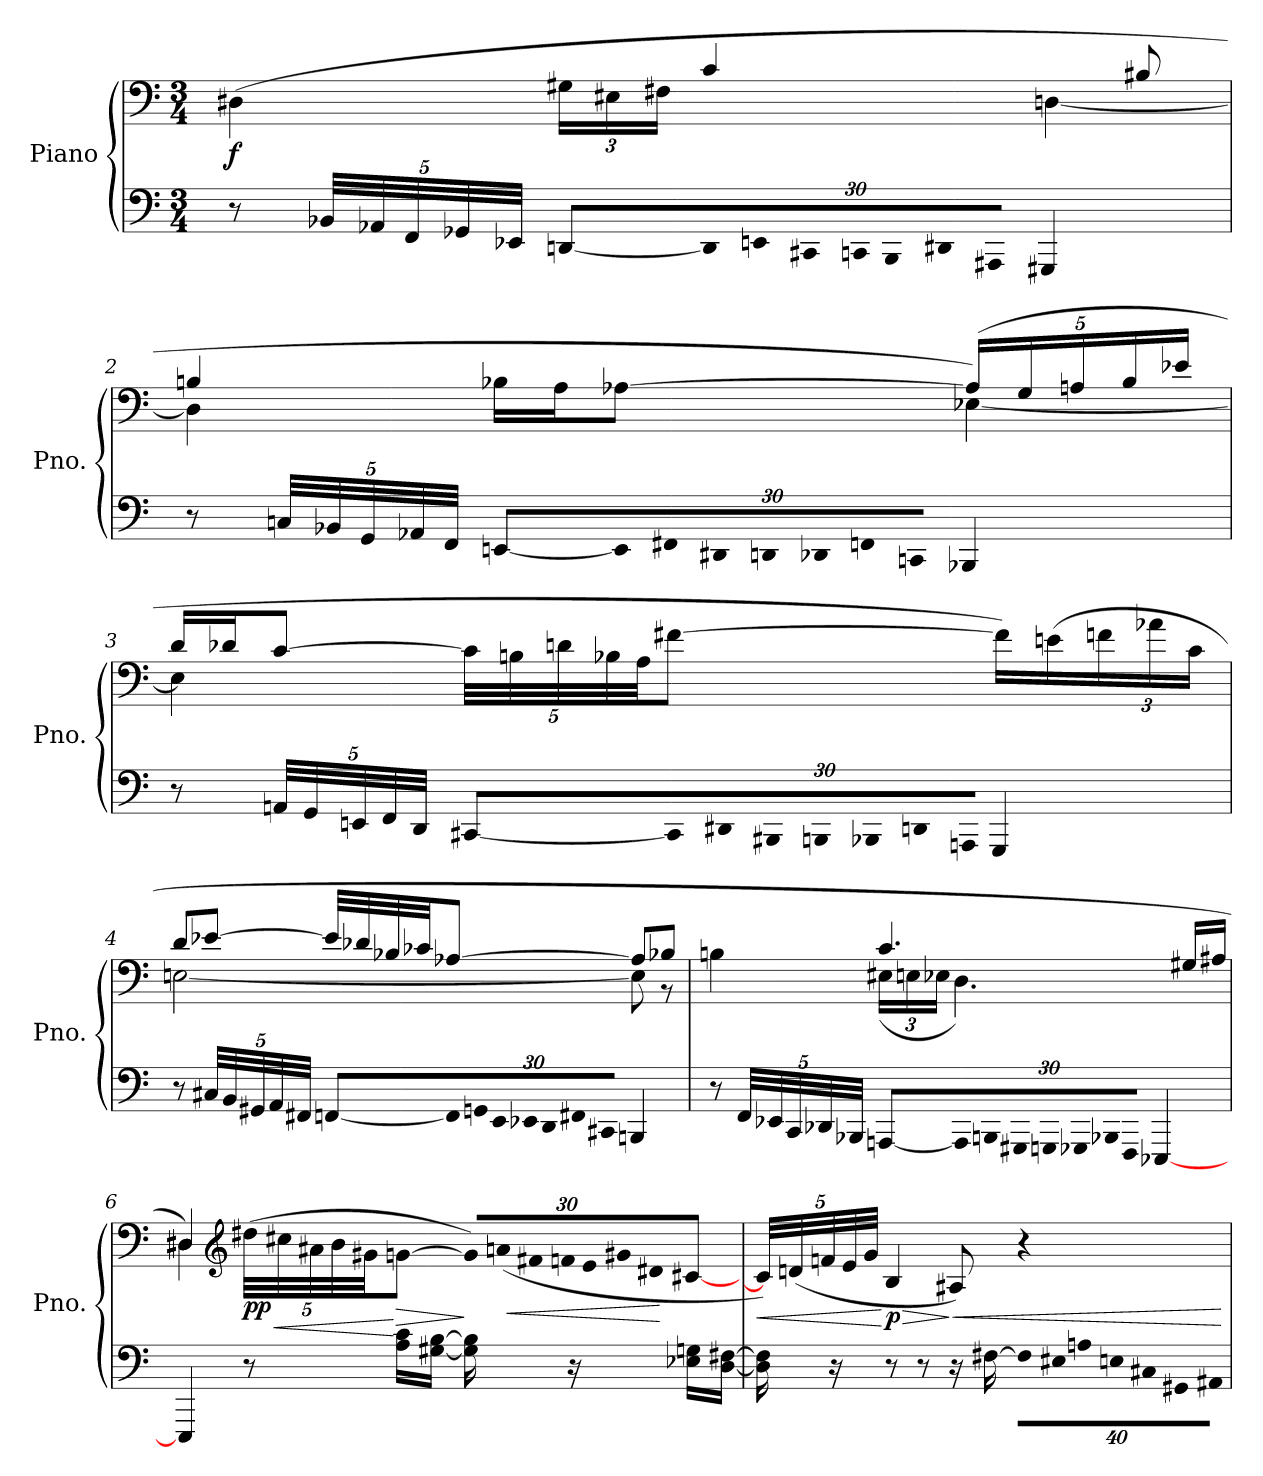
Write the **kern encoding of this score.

**kern	**kern	**dynam
*part1	*part1	*part1
*staff2	*staff1	*staff1/2
*I"Piano	*	*
*I'Pno.	*	*
*clefF4	*clefF4	*
*k[]	*k[]	*
*M3/4	*M3/4	*
*MM25	*MM25	*
=1	=1	=1
*	*^	*
!	!	!	!LO:DY:b
8r	(>4D#X\	2ryy	f
*Xbrackettup	*	*	*
40BB-X/LLL	.	.	.
40AA-X/	.	.	.
40FF/	.	.	.
40GG-X/	.	.	.
40EE-X/JJJ	.	.	.
*	*Xbrackettup	*	*
[8DDn/L	24G#X\LL	.	.
.	24E#X\	.	.
.	24F#X\JJ	.	.
!LO:N:vis=32	!	!	!
960%17DD/LL]	4c/	.	.
!LO:N:vis=32	!	!	!
960%17EEn/	.	.	.
!LO:N:vis=32	!	!	!
960%17CC#X/	.	.	.
!LO:N:vis=32	!	!	!
960%17CCn/	.	.	.
!LO:N:vis=32	!	!	!
960%17BBB/	.	.	.
!LO:N:vis=32	!	!	!
960%17DD#X/	.	.	.
!LO:N:vis=32	!	!	!
960%17AAA#X/JJJ	.	.	.
4GGG#X/	.	.	.
.	.	[4Dn\	.
.	8B#X/	.	.
960ryy	.	.	.
=2	=2	=2	=2
8r	4Bn/	4D\]	.
40Cn/LLL	.	.	.
40BB-X/	.	.	.
40GG/	.	.	.
40AA-X/	.	.	.
40FF/JJJ	.	.	.
[8EEn/L	16B-X\LL	4ryy	.
.	16A\J	.	.
!LO:N:vis=32	!	!	!
960%17EE/LL]	[8A-X\J	.	.
!LO:N:vis=32	!	!	!
960%17FF#X/	.	.	.
!LO:N:vis=32	!	!	!
960%17DD#X/	.	.	.
!LO:N:vis=32	!	!	!
960%17DDn/	.	.	.
!LO:N:vis=32	!	!	!
960%17DD-X/	.	.	.
!LO:N:vis=32	!	!	!
960%17FFn/	.	.	.
!LO:N:vis=32	!	!	!
960%17CCn/JJJ	.	.	.
4BBB-X/	.	.	.
.	(>20A-/LL])	[4E-X\	.
.	20G/	.	.
.	20An/	.	.
.	20B-/	.	.
.	20e-X/JJ	.	.
960ryy	.	.	.
!!LO:LB:g=z	!!
=3	=3	=3	=3
8r	16d/LL	4E-\]	.
.	16d-X/J	.	.
40AAn/LLL	[8c/J	.	.
40GG/	.	.	.
40EEn/	.	.	.
40FF/	.	.	.
40DD/JJJ	.	.	.
[8CC#X/L	40c\LLL]	2ryy	.
.	40Bn\	.	.
.	40dn\	.	.
.	40B-X\	.	.
.	40A\JJ	.	.
!LO:N:vis=32	!	!	!
960%17CC#/LL]	[8f#X\J	.	.
!LO:N:vis=32	!	!	!
960%17DD#X/	.	.	.
!LO:N:vis=32	!	!	!
960%17BBB#X/	.	.	.
!LO:N:vis=32	!	!	!
960%17BBBn/	.	.	.
!LO:N:vis=32	!	!	!
960%17BBB-X/	.	.	.
!LO:N:vis=32	!	!	!
960%17DDn/	.	.	.
!LO:N:vis=32	!	!	!
960%17AAAn/JJJ	.	.	.
4GGG/	.	.	.
.	16f#\LL])	.	.
.	(>16en\	.	.
.	24fn\	.	.
.	24a-X\	.	.
.	24c\JJ	.	.
960ryy	.	.	.
=4	=4	=4	=4
8r	8d/L	[2En\	.
40C#X/LLL	[8e-X/J	.	.
40BB/	.	.	.
40GG#X/	.	.	.
40AA/	.	.	.
40FF#X/JJJ	.	.	.
[8FFn/L	32e-/LLL]	.	.
.	32d-X/	.	.
.	32B-X/	.	.
.	32c-X/JJ	.	.
!LO:N:vis=32	!	!	!
960%17FF/LL]	[8A-X/J	.	.
!LO:N:vis=32	!	!	!
960%17GGn/	.	.	.
!LO:N:vis=32	!	!	!
960%17EE/	.	.	.
!LO:N:vis=32	!	!	!
960%17EE-X/	.	.	.
!LO:N:vis=32	!	!	!
960%17DD/	.	.	.
!LO:N:vis=32	!	!	!
960%17FF#X/	.	.	.
!LO:N:vis=32	!	!	!
960%17CC#X/JJJ	.	.	.
4BBBn/	.	.	.
.	8A-/L]	8E\]	.
.	8B-X/J	8r	.
960ryy	.	.	.
!!LO:LB:g=z	!!
=5	=5	=5	=5
8r	4Bn\	4ryy	.
40FF/LLL	.	.	.
40EE-X/	.	.	.
40CC/	.	.	.
40DD-X/	.	.	.
40BBB-X/JJJ	.	.	.
[8AAAn/L	4.c/	(<24E#X\LL	.
.	.	24En\	.
.	.	24E-X\JJ	.
!LO:N:vis=32	!	!	!
960%17AAA/LL]	.	4.D\)	.
!LO:N:vis=32	!	!	!
960%17BBBn/	.	.	.
!LO:N:vis=32	!	!	!
960%17GGG#X/	.	.	.
!LO:N:vis=32	!	!	!
960%17GGGn/	.	.	.
!LO:N:vis=32	!	!	!
960%17GGG-X/	.	.	.
!LO:N:vis=32	!	!	!
960%17BBB-X/	.	.	.
!LO:N:vis=32	!	!	!
960%17FFF/JJJ	.	.	.
[4EEE-X/	.	.	.
.	16G#X/LL	.	.
.	16A#X/JJ	.	.
960ryy	.	.	.
=6	=6	=6	=6
4EEE-Z/]	4D#XZ/)	4D#\	.
*	*clefG2	*	*
!	!	!	!LO:HP:b
!	!	!	!LO:DY:n=1:b
8r	(>40dd#X\LLL	960ryy	< pp
.	.	960%479ryy	.
.	40cc#X\	.	.
.	40a#X\	.	.
.	40b\	.	.
.	40g#X\JJ	.	.
!	!	!	!LO:HP:n=1:b
16A\ 16c\LL	[8gn\J	.	[ >
[16G#X\ [16B\JJ	.	.	.
!	!LO:N:vis=32	!	!
16G#\] 16B\]	960%17g/LLL])	.	]
!	!LO:N:vis=32	!	!
.	(<960%17an/	.	.
!	!LO:N:vis=32	!	!LO:HP:b
.	960%17f#X/	.	<
!	!LO:N:vis=32	!	!
.	960%17fn/	.	.
16r	.	.	.
!	!LO:N:vis=32	!	!
.	960%17e/	.	.
!	!LO:N:vis=32	!	!
.	960%17g#X/	.	.
!	!LO:N:vis=32	!	!
.	960%17d#X/JJ	.	.
.	[8c#X/J	.	[
16E-X\ 16Gn\LL	.	.	.
[16D\ [16F#X\JJ	.	.	.
.	960ryy	.	.
*	*v	*v	*
!!LO:LB:g=z
=7	=7	=7
!	!	!LO:HP:b
16D\] 16F#\]	40c#/LLL])	<
.	(<40dn/	.
.	40fn/	.
16r	.	.
.	40e/	.
.	40g/JJJ	.
!	!	!LO:HP:n=1:b
!	!	!LO:DY:n=1:b
8r	4B/	[ > p
8r	.	.
!	!	!LO:HP:n=1:b
16r	8A#X/)	] <
[16F#X\	.	.
!LO:N:vis=16	!	!
640%23F#\LL]	4r	.
!LO:N:vis=16	!	!
640%23E#X\	.	.
!LO:N:vis=16	!	!
640%23An\	.	.
!LO:N:vis=16	!	!
640%23En\	.	.
!LO:N:vis=16	!	!
640%23C#X\	.	.
!LO:N:vis=16	!	!
640%23GG#X\	.	.
!LO:N:vis=16	!	!
640%23AA#X\JJ	.	.
.	640ryy	[
=	=	=
*-	*-	*-
